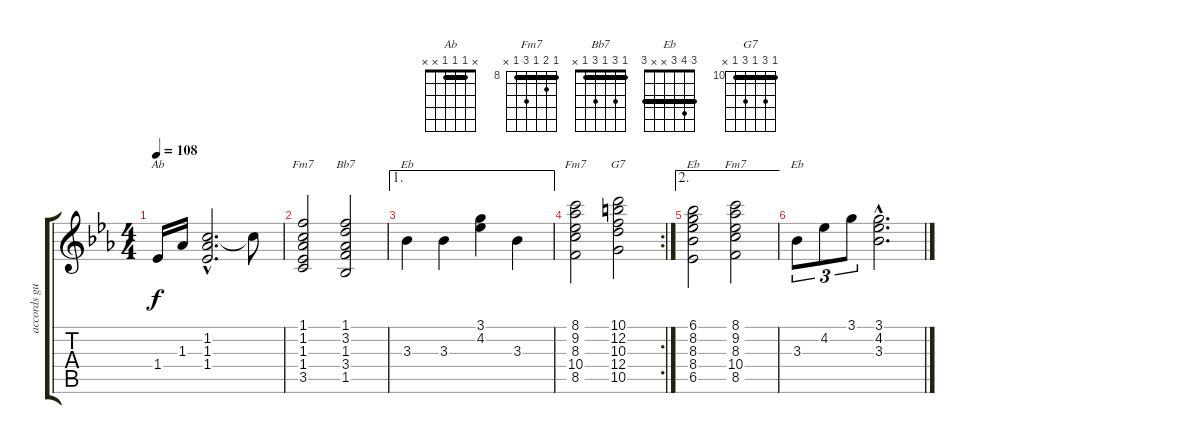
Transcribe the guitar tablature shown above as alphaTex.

\track ("accords guitare" "accords gu") {instrument acousticguitarnylon}
\staff {score tabs}
\tuning (E4 B3 G3 D3 A2 E2) {hide}
\chord ("Ab" x 1 1 1 x x) {barre 1}
\chord ("Fm7" 1 1 1 1 3 x) {barre 1}
\chord ("Bb7" 1 3 1 3 1 x) {barre 1}
\chord ("Eb" 3 4 3 x x x) {firstfret 3 barre 3}
\chord ("Fm7" 1 1 1 1 3 1) {barre 1}
\chord ("G7" 10 12 10 12 10 x) {firstfret 10 barre 10}
\chord ("Eb" 6 8 8 8 6 x) {firstfret 6 barre 6}
\chord ("Fm7" 8 9 8 10 8 x) {firstfret 8 barre 8}
\chord ("Eb" 3 4 3 x x 3) {barre 3}
\ts (4 4)
\tempo 108
\clef g2
\ks eb
1.4.16{ch "Ab" dy f} 1.3.16 (1.2{hac} 1.3{hac} 1.4{hac}).2{d} 1.2{t}.8 |
(1.1 1.2 1.3 1.4 3.5).2{ch "Fm7"} (1.1 3.2 1.3 3.4 1.5).2{ch "Bb7"} |
\ae 1
3.3.4{ch "Eb"} 3.3.4 (3.1 4.2).4 3.3.4 |
\rc 2
(8.1 9.2 8.3 10.4 8.5).2{ch "Fm7"} (10.1 12.2 10.3 12.4 10.5).2{ch "G7"} |
\ae 2
(6.1 8.2 8.3 8.4 6.5).2{ch "Eb"} (8.1 9.2 8.3 10.4 8.5).2{ch "Fm7"} |
3.3.8{tu (3 2) ch "Eb"} 4.2.8{tu (3 2)} 3.1.8{tu (3 2)} (3.1{hac} 4.2{hac} 3.3{hac}).2{d}
